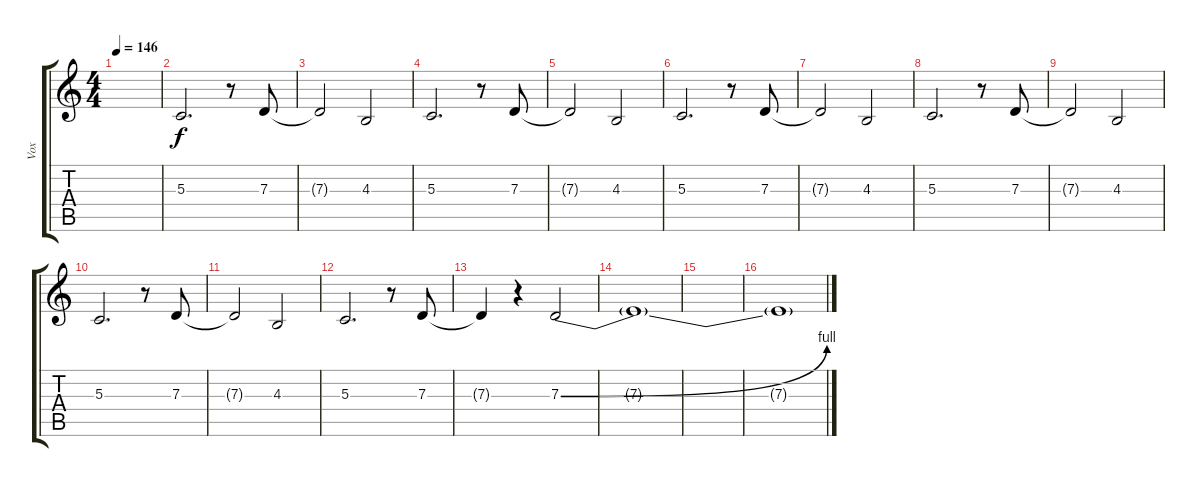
\track ("Vox" "Vox") {instrument trumpet}
\staff {score tabs}
\tuning (E4 B3 G3 D3 A2 E2) {hide}
\ts (4 4)
\tempo 146
\clef g2
\ks c
|
5.3.2{d dy f} r.8 7.3.8 |
7.3{t}.2 4.3.2 |
5.3.2{d} r.8 7.3.8 |
7.3{t}.2 4.3.2 |
5.3.2{d} r.8 7.3.8 |
7.3{t}.2 4.3.2 |
5.3.2{d} r.8 7.3.8 |
7.3{t}.2 4.3.2 |
5.3.2{d} r.8 7.3.8 |
7.3{t}.2 4.3.2 |
5.3.2{d} r.8 7.3.8 |
7.3{t}.4 r.4 7.3{be (bend 0 0 60 4)}.2 |
7.3{t}.1 |
|
7.3{t}.1
